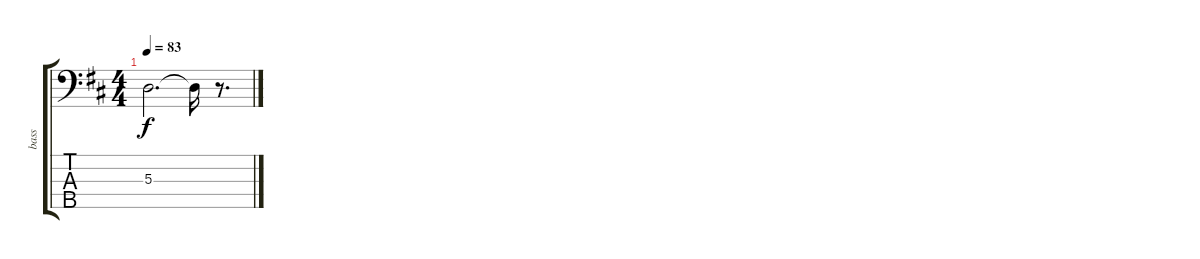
\track ("bass" "bass") {instrument electricbassfinger}
\staff {score tabs}
\tuning (G2 D2 A1 E1 B0) {hide}
\ts (4 4)
\tempo 83
\clef f4
\ks d
5.3.2{d dy f} 5.3{t}.16 r.8{d}
